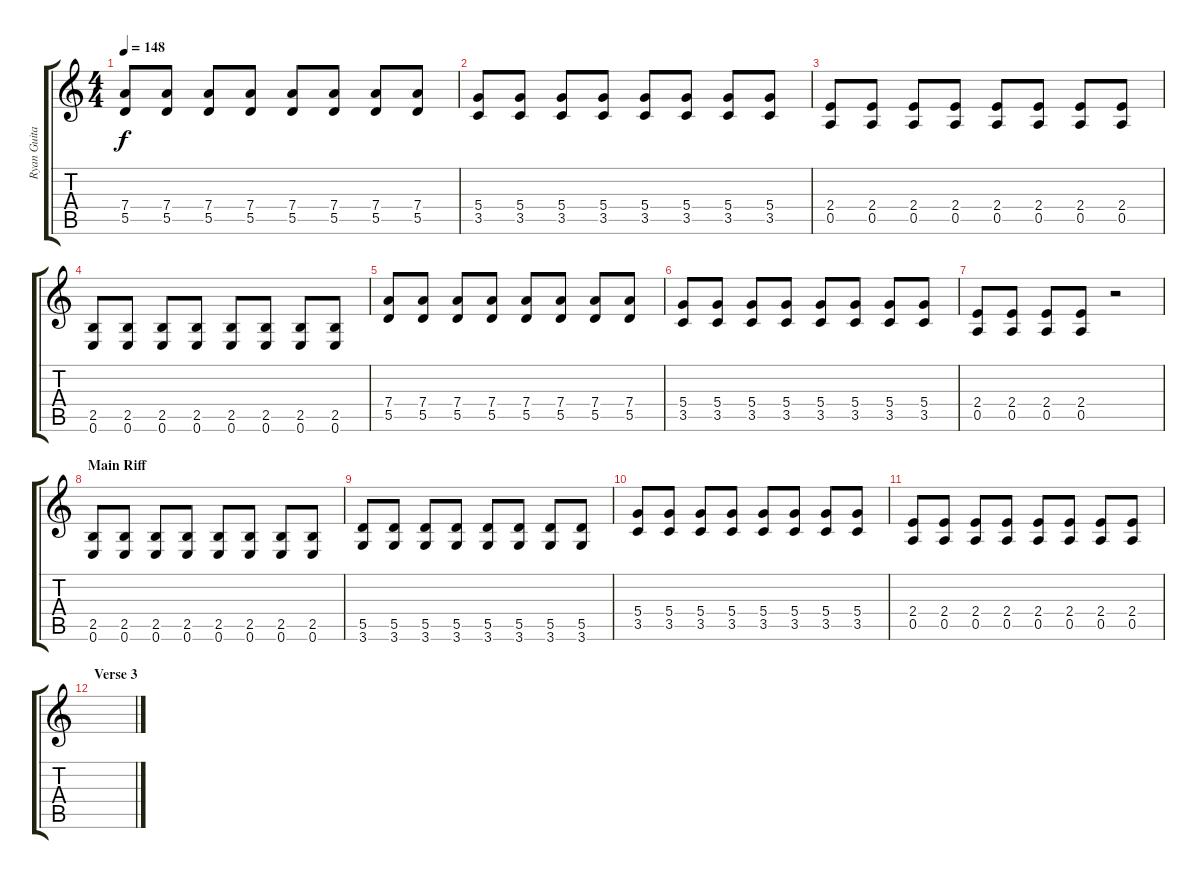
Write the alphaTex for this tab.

\track ("Ryan Guitar" "Ryan Guita") {instrument distortionguitar}
\staff {score tabs}
\tuning (E4 B3 G3 D3 A2 E2) {hide}
\ts (4 4)
\tempo 148
\clef g2
\ks c
(7.4 5.5).8{dy f} (7.4 5.5).8 (7.4 5.5).8 (7.4 5.5).8 (7.4 5.5).8 (7.4 5.5).8 (7.4 5.5).8 (7.4 5.5).8 |
(5.4 3.5).8 (5.4 3.5).8 (5.4 3.5).8 (5.4 3.5).8 (5.4 3.5).8 (5.4 3.5).8 (5.4 3.5).8 (5.4 3.5).8 |
(2.4 0.5).8 (2.4 0.5).8 (2.4 0.5).8 (2.4 0.5).8 (2.4 0.5).8 (2.4 0.5).8 (2.4 0.5).8 (2.4 0.5).8 |
(2.5 0.6).8 (2.5 0.6).8 (2.5 0.6).8 (2.5 0.6).8 (2.5 0.6).8 (2.5 0.6).8 (2.5 0.6).8 (2.5 0.6).8 |
(7.4 5.5).8 (7.4 5.5).8 (7.4 5.5).8 (7.4 5.5).8 (7.4 5.5).8 (7.4 5.5).8 (7.4 5.5).8 (7.4 5.5).8 |
(5.4 3.5).8 (5.4 3.5).8 (5.4 3.5).8 (5.4 3.5).8 (5.4 3.5).8 (5.4 3.5).8 (5.4 3.5).8 (5.4 3.5).8 |
(2.4 0.5).8 (2.4 0.5).8 (2.4 0.5).8 (2.4 0.5).8 r.2 |
\section ("" "Main Riff")
(2.5 0.6).8 (2.5 0.6).8 (2.5 0.6).8 (2.5 0.6).8 (2.5 0.6).8 (2.5 0.6).8 (2.5 0.6).8 (2.5 0.6).8 |
(5.5 3.6).8 (5.5 3.6).8 (5.5 3.6).8 (5.5 3.6).8 (5.5 3.6).8 (5.5 3.6).8 (5.5 3.6).8 (5.5 3.6).8 |
(5.4 3.5).8 (5.4 3.5).8 (5.4 3.5).8 (5.4 3.5).8 (5.4 3.5).8 (5.4 3.5).8 (5.4 3.5).8 (5.4 3.5).8 |
(2.4 0.5).8 (2.4 0.5).8 (2.4 0.5).8 (2.4 0.5).8 (2.4 0.5).8 (2.4 0.5).8 (2.4 0.5).8 (2.4 0.5).8 |
\section ("" "Verse 3")
